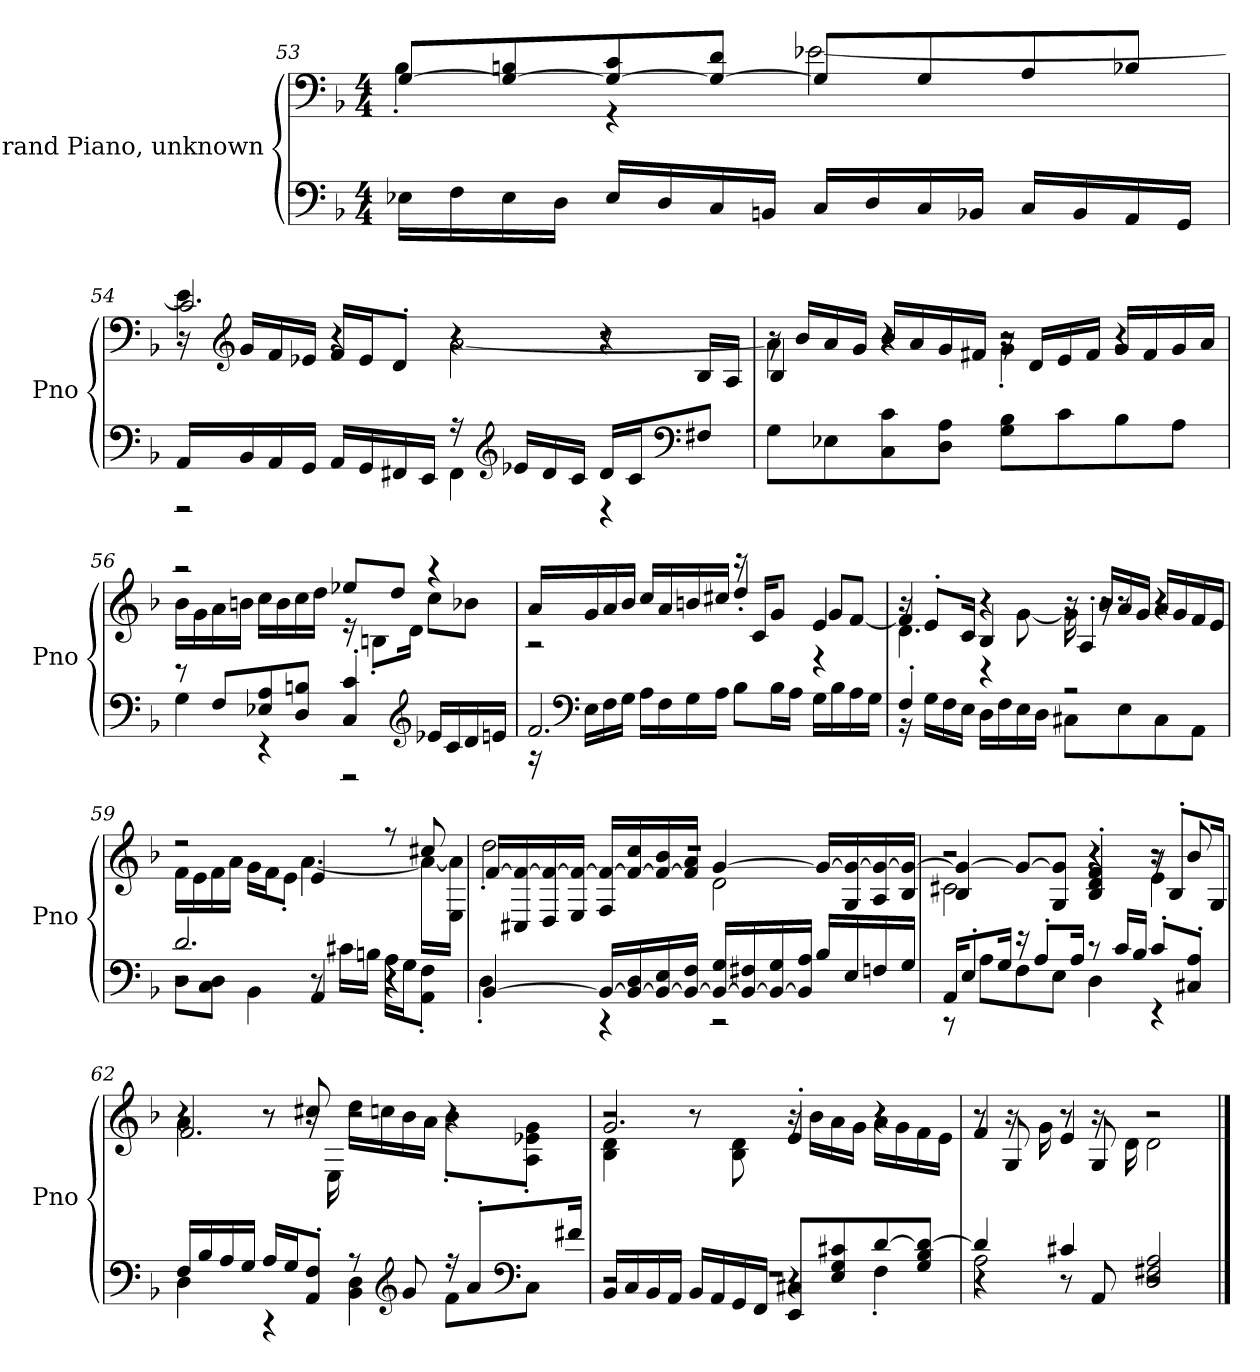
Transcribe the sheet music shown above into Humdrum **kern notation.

**kern	**kern
*part1	*part1
*staff2	*staff1
*I"Grand Piano, unknown	*
*I'Pno	*
!!LO:LB:g=z
*clefF4	*clefF4
*k[b-]	*k[b-]
*M4/4	*M4/4
=53	=53
*	*^
16E-X\LL	[8G/L	4B-'\
16F\	.	.
16E-\	8G/_ 8Bn/	.
16D\JJ	.	.
16E-/LL	8G/_ 8c/	4r
16D/	.	.
16C/	8G/_ 8d/J	.
16BBn/JJ	.	.
16C/LL	8G/L]	[2e-X\
16D/	.	.
16C/	8G/	.
16BB-X/JJ	.	.
16C/LL	8A/	.
16BB-/	.	.
16AA/	8B-X/J	.
16GG/JJ	.	.
=54	=54	=54
*^	*	*^
16AA/LL	2r	16r	4e-\]	2.c/
*	*	*clefG2	*	*
16BB-/	.	16g/LL	.	.
16AA/	.	16f/	.	.
16GG/JJ	.	16e-X/JJ	.	.
16AA/LL	.	16f/LL	4r	.
16GG/	.	16e-/J	.	.
16FF#X/	.	8d'/J	.	.
16EE/JJ	.	.	.	.
16r	4FF#\	4r	[2a\	.
*clefG2	*	*	*	*
16e-X/LL	.	.	.	.
16d/	.	.	.	.
16c/JJ	.	.	.	.
16d/LL	4r	8r	.	4r
16c/J	.	.	.	.
*clefF4	*	*	*	*
8F#X/J	.	16B-/LL	.	.
.	.	16A/JJ	.	.
*v	*v	*	*	*
!!LO:PB:g=z	!!	!!
=55	=55	=55	=55
8G\L	16r	4a\]	4B-/
.	16b-/LL	.	.
8E-X\	16a/	.	.
.	16g/JJ	.	.
8C\ 8c\	16b-/LL	4r	4r
.	16a/	.	.
8D\ 8A\J	16g/	.	.
.	16f#X/JJ	.	.
8G\ 8B-\L	16r	4g'\	2r
.	16d/LL	.	.
8c\	16e/	.	.
.	16f#/JJ	.	.
8B-\	16g/LL	4r	.
.	16f#/	.	.
8A\J	16g/	.	.
.	16a/JJ	.	.
*	*	*v	*v
=56	=56	=56
*^	*	*
8r	4G\	2r	16b-\LL
.	.	.	16g\
8F/L	.	.	16a\
.	.	.	16bn\JJ
8E-X/ 8A/	4r	.	16cc\LL
.	.	.	16b\
8D/ 8Bn/J	.	.	16cc\
.	.	.	16dd\JJ
4C/' 4c/'	2r	8ee-X/L	16r
.	.	.	8Bn'\L
.	.	8dd/J	.
.	.	.	16d\Jk
*clefG2	*	*	*
16e-X/LL	.	4r	8cc\L
16c/	.	.	.
16d/	.	.	8b-X\J
16en/JJ	.	.	.
!!LO:LB:g=z	!!
=57	=57	=57	=57
2.f/	16r	16a/LL	2r
*clefF4	*	*	*
.	16E\LL	16g/	.
.	16F\	16a/	.
.	16G\JJ	16b-/JJ	.
.	16A\LL	16cc/LL	.
.	16F\	16a/	.
.	16G\	16bn/	.
.	16A\JJ	16cc#X/JJ	.
.	8B-\L	16r	4dd'/
.	.	16c/KL	.
.	16B-\L	8g/J	.
.	16A\JJ	.	.
4r	16G\LL	4e/	8g/L
.	16B-\	.	.
.	16A\	.	[8f/J
.	16G\JJ	.	.
=58	=58	=58	=58
*	*	*	*^
4F'/	16r	16r	4.d\	4f/]
.	16G\LL	8e'/L	.	.
.	16F\	.	.	.
.	16E\JJ	16c/Jk	.	.
4r	16D\LL	4r	.	4B-/
.	16F\	.	.	.
.	16E\	.	[8g\	.
.	16D\JJ	.	.	.
2r	8C#X\L	16r	16g\]	4A'/
.	.	16b-/LL	16r	.
.	8E\	16a/	8r	.
.	.	16g/JJ	.	.
.	8C#\	16a/LL	4r	4r
.	.	16g/	.	.
.	8AA\J	16f/	.	.
.	.	16e/JJ	.	.
*	*	*	*v	*v
!!LO:LB:g=z
=59	=59	=59	=59
*	*^	*	*
2.d/	8D\L	2r	2r	16f\LL
.	.	.	.	16e\
.	8C\ 8D\J	.	.	16f\
.	.	.	.	16a\JJ
.	4BB-\	.	.	16g\LL
.	.	.	.	16f\J
.	.	.	.	8e'\J
.	8r	4AA/	4e/	[4.a\
.	16c#X\LL	.	.	.
.	16Bn\JJ	.	.	.
4r	16A\LL	4r	8r	.
.	16G\J	.	.	.
.	8AA\' 8F\'J	.	8cc#X/	16a\LL_
.	.	.	.	16E\ 16a\]JJ
*	*v	*v	*	*
=60	=60	=60	=60
*	*	*	*^
[4BB-/	4D'\	1r	2dd'\	[16f/LL
.	.	.	.	16C#X/ 16f/_
.	.	.	.	16D/ 16f/_
.	.	.	.	16E/ 16f/_JJ
16BB-/LL_	4r	.	.	16F/ 16f/_LL
16BB-/_ 16D/	.	.	.	16f/_ 16cc/
16BB-/_ 16E/	.	.	.	16f/_ 16b-/
16BB-/_ 16F/JJ	.	.	.	16f/] 16a/JJ
16BB-/_ 16G/LL	2r	.	2d\	[4g/
16BB-/_ 16F#X/	.	.	.	.
16BB-/_ 16G/	.	.	.	.
16BB-/] 16A/JJ	.	.	.	.
16B-/LL	.	.	.	16g/LL_
16E/	.	.	.	16G/ 16g/_
16Fn/	.	.	.	16A/ 16g/_
16G/JJ	.	.	.	16B-/ 16g/_JJ
!!LO:LB:g=z	!!	!!
=61	=61	=61	=61	=61
16AA/KL	8r	2r	2c#X\	4B-/ 4g/_
8E'/	.	.	.	.
.	8A\L	.	.	.
16G/Jk	.	.	.	.
16r	8F\	.	.	8g/L_
8A'/L	.	.	.	.
.	8E\J	.	.	8G/ 8g/]J
16A/Jk	.	.	.	.
8r	4D\	4r	4r	4B-/' 4d/' 4f/'
16c/LL	.	.	.	.
16B-/JJ	.	.	.	.
8c'/L	4r	8r	4e\	16r
.	.	.	.	8B-'/L
8C#X/' 8A/'J	.	8b-/	.	.
.	.	.	.	16G/Jk
=62	=62	=62	=62	=62
16F/LL	4D\	4r	4a\	2.f/
16B-/	.	.	.	.
16A/	.	.	.	.
16G/JJ	.	.	.	.
16A/LL	4r	8r	8r	.
16G/J	.	.	.	.
8AA/' 8F/'J	.	8cc#X/	16r	.
.	.	.	16E\	.
8r	4BB-\ 4D\	2r	16dd\LL	.
.	.	.	16ccn\	.
*clefG2	*	*	*	*
8g/	.	.	16b-\	.
.	.	.	16a\JJ	.
16r	8f\L	.	8b-'\L	4r
8a'/L	.	.	.	.
*clefF4	*	*	*	*
.	8C\J	.	8A\' 8e-X\' 8g\'J	.
16f#X/Jk	.	.	.	.
!!LO:LB:g=z	!!	!!
=63	=63	=63	=63	=63
*	*^	*	*	*
1r	2r	16BB-/LL	2.g/	4B-\ 4d\	2r
.	.	16C/	.	.	.
.	.	16BB-/	.	.	.
.	.	16AA/JJ	.	.	.
.	.	16BB-/LL	.	8r	.
.	.	16AA/	.	.	.
.	.	16GG/	.	8B-\ 8d\	.
.	.	16FF/JJ	.	.	.
.	4r	8EE/ 8C#X/L	.	16r	4e'/
.	.	.	.	16b-\LL	.
.	.	8E/ 8G/ 8c#X/	.	16a\	.
.	.	.	.	16g\JJ	.
.	4F'\	[8d/	4r	16a\LL	4r
.	.	.	.	16g\	.
.	.	8G/ 8B-/ 8d/_J	.	16f\	.
.	.	.	.	16e\JJ	.
=64	=64	=64	=64	=64	=64
4r	2A\	4d/]	4f/	8r	8r
.	.	.	.	16r	8G/
.	.	.	.	16g\	.
4c#X/	.	8r	4e/	8r	8r
.	.	8AA/	.	16r	8G/
.	.	.	.	16d\	.
2r	2r	2D/ 2F#X/ 2A/	2r	2d\	2r
*v	*v	*v	*	*	*
*	*v	*v	*v
==	==
*-	*-
